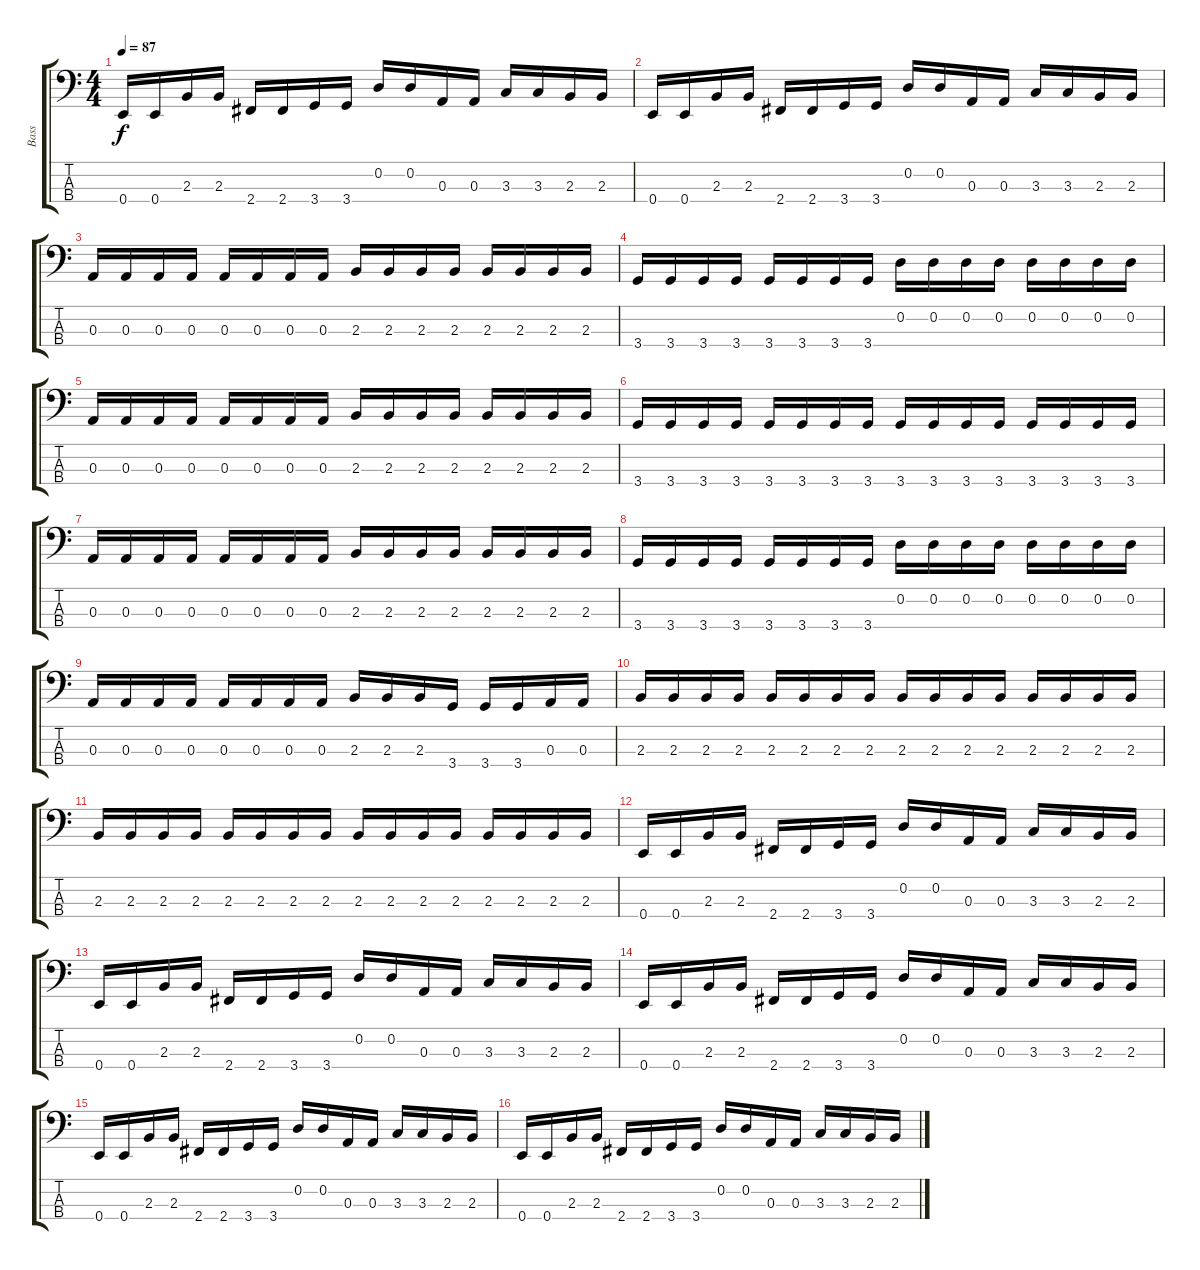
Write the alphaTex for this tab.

\track ("Bass" "Bass") {instrument electricbasspick}
\staff {score tabs}
\tuning (G2 D2 A1 E1) {hide}
\ts (4 4)
\tempo 87
\clef f4
\ks c
0.4.16{dy f} 0.4.16 2.3.16 2.3.16 2.4.16 2.4.16 3.4.16 3.4.16 0.2.16 0.2.16 0.3.16 0.3.16 3.3.16 3.3.16 2.3.16 2.3.16 |
0.4.16 0.4.16 2.3.16 2.3.16 2.4.16 2.4.16 3.4.16 3.4.16 0.2.16 0.2.16 0.3.16 0.3.16 3.3.16 3.3.16 2.3.16 2.3.16 |
0.3.16 0.3.16 0.3.16 0.3.16 0.3.16 0.3.16 0.3.16 0.3.16 2.3.16 2.3.16 2.3.16 2.3.16 2.3.16 2.3.16 2.3.16 2.3.16 |
3.4.16 3.4.16 3.4.16 3.4.16 3.4.16 3.4.16 3.4.16 3.4.16 0.2.16 0.2.16 0.2.16 0.2.16 0.2.16 0.2.16 0.2.16 0.2.16 |
0.3.16 0.3.16 0.3.16 0.3.16 0.3.16 0.3.16 0.3.16 0.3.16 2.3.16 2.3.16 2.3.16 2.3.16 2.3.16 2.3.16 2.3.16 2.3.16 |
3.4.16 3.4.16 3.4.16 3.4.16 3.4.16 3.4.16 3.4.16 3.4.16 3.4.16 3.4.16 3.4.16 3.4.16 3.4.16 3.4.16 3.4.16 3.4.16 |
0.3.16 0.3.16 0.3.16 0.3.16 0.3.16 0.3.16 0.3.16 0.3.16 2.3.16 2.3.16 2.3.16 2.3.16 2.3.16 2.3.16 2.3.16 2.3.16 |
3.4.16 3.4.16 3.4.16 3.4.16 3.4.16 3.4.16 3.4.16 3.4.16 0.2.16 0.2.16 0.2.16 0.2.16 0.2.16 0.2.16 0.2.16 0.2.16 |
0.3.16 0.3.16 0.3.16 0.3.16 0.3.16 0.3.16 0.3.16 0.3.16 2.3.16 2.3.16 2.3.16 3.4.16 3.4.16 3.4.16 0.3.16 0.3.16 |
2.3.16 2.3.16 2.3.16 2.3.16 2.3.16 2.3.16 2.3.16 2.3.16 2.3.16 2.3.16 2.3.16 2.3.16 2.3.16 2.3.16 2.3.16 2.3.16 |
2.3.16 2.3.16 2.3.16 2.3.16 2.3.16 2.3.16 2.3.16 2.3.16 2.3.16 2.3.16 2.3.16 2.3.16 2.3.16 2.3.16 2.3.16 2.3.16 |
0.4.16 0.4.16 2.3.16 2.3.16 2.4.16 2.4.16 3.4.16 3.4.16 0.2.16 0.2.16 0.3.16 0.3.16 3.3.16 3.3.16 2.3.16 2.3.16 |
0.4.16 0.4.16 2.3.16 2.3.16 2.4.16 2.4.16 3.4.16 3.4.16 0.2.16 0.2.16 0.3.16 0.3.16 3.3.16 3.3.16 2.3.16 2.3.16 |
0.4.16 0.4.16 2.3.16 2.3.16 2.4.16 2.4.16 3.4.16 3.4.16 0.2.16 0.2.16 0.3.16 0.3.16 3.3.16 3.3.16 2.3.16 2.3.16 |
0.4.16 0.4.16 2.3.16 2.3.16 2.4.16 2.4.16 3.4.16 3.4.16 0.2.16 0.2.16 0.3.16 0.3.16 3.3.16 3.3.16 2.3.16 2.3.16 |
0.4.16 0.4.16 2.3.16 2.3.16 2.4.16 2.4.16 3.4.16 3.4.16 0.2.16 0.2.16 0.3.16 0.3.16 3.3.16 3.3.16 2.3.16 2.3.16
